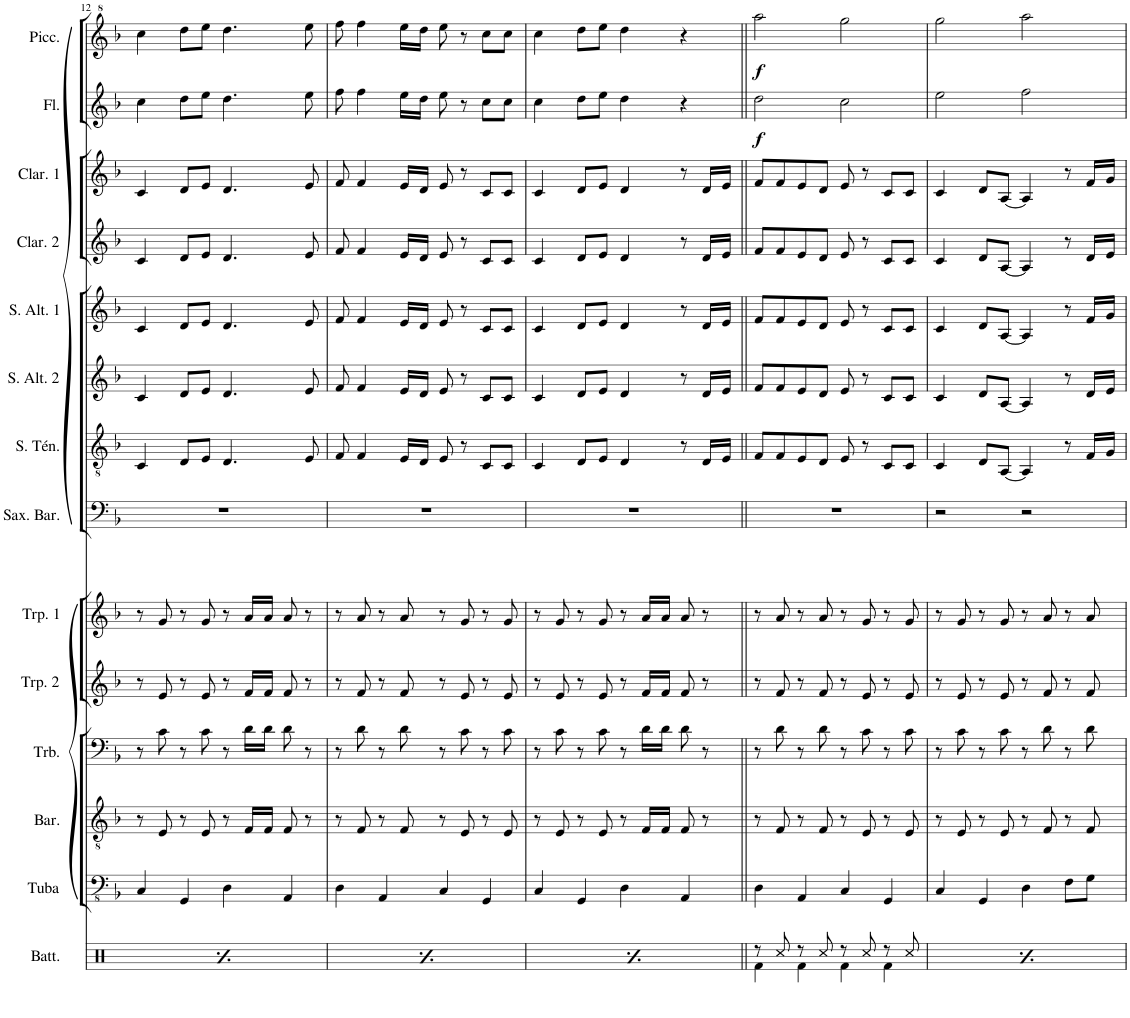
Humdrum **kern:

**kern	**kern	**kern	**kern	**kern	**kern	**kern	**kern	**kern	**kern	**kern	**kern	**kern	**dynam	**kern	**dynam
*part14	*part13	*part12	*part11	*part10	*part9	*part8	*part7	*part6	*part5	*part4	*part3	*part2	*part2	*part1	*part1
*staff14	*staff13	*staff12	*staff11	*staff10	*staff9	*staff8	*staff7	*staff6	*staff5	*staff4	*staff3	*staff2	*staff2	*staff1	*staff1
*I"Batterie	*I"Tuba Sib	*I"Baryton	*I"Trombone	*I"Trompette 2	*I"Trompette 1	*I"Saxophone Baryton	*I"Saxophone Ténor	*I"Saxophone Alto 2	*I"Saxophone Alto 1	*I"Clarinette 2	*I"Clarinette 1	*I"Flûte	*	*I"Piccolo	*
*I'Batt.	*I'Tuba	*I'Bar.	*I'Trb.	*I'Trp. 2	*I'Trp. 1	*I'Sax. Bar.	*I'S. Tén.	*I'S. Alt. 2	*I'S. Alt. 1	*I'Clar. 2	*I'Clar. 1	*I'Fl.	*	*I'Picc.	*
!!LO:PB:g=z
*clefX	*clefFv4	*clefGv2	*clefF4	*clefG2	*clefG2	*clefF4	*clefGv2	*clefG2	*clefG2	*clefG2	*clefG2	*clefG2	*	*clefG^2	*
*	*	*ITrd4c7	*	*ITrd1c2	*ITrd1c2	*ITrd12c21	*ITrd8c14	*ITrd5c9	*ITrd5c9	*ITrd1c2	*ITrd1c2	*	*	*ITrd-7c-12	*
*k[b-e-]	*k[b-]	*k[b-]	*k[b-]	*k[b-]	*k[b-]	*k[b-]	*k[b-]	*k[b-]	*k[b-]	*k[b-]	*k[b-]	*k[b-]	*	*k[b-]	*
*M4/4	*M4/4	*M4/4	*M4/4	*M4/4	*M4/4	*M4/4	*M4/4	*M4/4	*M4/4	*M4/4	*M4/4	*M4/4	*	*M4/4	*
=12	=12	=12	=12	=12	=12	=12	=12	=12	=12	=12	=12	=12	=12	=12	=12
*^	*	*	*	*	*	*	*	*	*	*	*	*	*	*	*
8r	4Rf\	4CC/	8r	8r	8r	8r	1r	4C/	4c/	4c/	4c/	4c/	4cc\	.	4ccc\	.
8Rcc/	.	.	8E^^/	8c^^\	8e^^/	8g^^/	.	.	.	.	.	.	.	.	.	.
8r	4Rf\	4GGG/	8r	8r	8r	8r	.	8D/L	8d/L	8d/L	8d/L	8d/L	8dd\L	.	8ddd\L	.
8Rcc/	.	.	8E^^/	8c^^\	8e^^/	8g^^/	.	8E/J	8e/J	8e/J	8e/J	8e/J	8ee\J	.	8eee\J	.
8r	4Rf\	4DD\	8r	8r	8r	8r	.	4.D/	4.d/	4.d/	4.d/	4.d/	4.dd\	.	4.ddd\	.
8Rcc/	.	.	16F^^/LL	16d^^\LL	16f^^/LL	16a^^/LL	.	.	.	.	.	.	.	.	.	.
.	.	.	16F^^/JJ	16d^^\JJ	16f^^/JJ	16a^^/JJ	.	.	.	.	.	.	.	.	.	.
8r	4Rf\	4AAA/	8F^^/	8d^^\	8f^^/	8a^^/	.	.	.	.	.	.	.	.	.	.
8Rcc/	.	.	8r	8r	8r	8r	.	8E/	8e/	8e/	8e/	8e/	8ee\	.	8eee\	.
=13	=13	=13	=13	=13	=13	=13	=13	=13	=13	=13	=13	=13	=13	=13	=13	=13
8r	4Rf\	4DD\	8r	8r	8r	8r	1r	8F/	8f/	8f/	8f/	8f/	8ff\	.	8fff\	.
8Rcc/	.	.	8F^^/	8d^^\	8f^^/	8a^^/	.	4F/	4f/	4f/	4f/	4f/	4ff\	.	4fff\	.
8r	4Rf\	4AAA/	8r	8r	8r	8r	.	.	.	.	.	.	.	.	.	.
8Rcc/	.	.	8F^^/	8d^^\	8f^^/	8a^^/	.	16E/LL	16e/LL	16e/LL	16e/LL	16e/LL	16ee\LL	.	16eee\LL	.
.	.	.	.	.	.	.	.	16D/JJ	16d/JJ	16d/JJ	16d/JJ	16d/JJ	16dd\JJ	.	16ddd\JJ	.
8r	4Rf\	4CC/	8r	8r	8r	8r	.	8E/	8e/	8e/	8e/	8e/	8ee\	.	8eee\	.
8Rcc/	.	.	8E^^/	8c^^\	8e^^/	8g^^/	.	8r	8r	8r	8r	8r	8r	.	8r	.
8r	4Rf\	4GGG/	8r	8r	8r	8r	.	8C/L	8c/L	8c/L	8c/L	8c/L	8cc\L	.	8ccc\L	.
8Rcc/	.	.	8E^^/	8c^^\	8e^^/	8g^^/	.	8C/J	8c/J	8c/J	8c/J	8c/J	8cc\J	.	8ccc\J	.
=14	=14	=14	=14	=14	=14	=14	=14	=14	=14	=14	=14	=14	=14	=14	=14	=14
8r	4Rf\	4CC/	8r	8r	8r	8r	1r	4C/	4c/	4c/	4c/	4c/	4cc\	.	4ccc\	.
8Rcc/	.	.	8E^^/	8c^^\	8e^^/	8g^^/	.	.	.	.	.	.	.	.	.	.
8r	4Rf\	4GGG/	8r	8r	8r	8r	.	8D/L	8d/L	8d/L	8d/L	8d/L	8dd\L	.	8ddd\L	.
8Rcc/	.	.	8E^^/	8c^^\	8e^^/	8g^^/	.	8E/J	8e/J	8e/J	8e/J	8e/J	8ee\J	.	8eee\J	.
8r	4Rf\	4DD\	8r	8r	8r	8r	.	4D/	4d/	4d/	4d/	4d/	4dd\	.	4ddd\	.
8Rcc/	.	.	16F^^/LL	16d^^\LL	16f^^/LL	16a^^/LL	.	.	.	.	.	.	.	.	.	.
.	.	.	16F^^/JJ	16d^^\JJ	16f^^/JJ	16a^^/JJ	.	.	.	.	.	.	.	.	.	.
8r	4Rf\	4AAA/	8F^^/	8d^^\	8f^^/	8a^^/	.	8r	8r	8r	8r	8r	4r	.	4r	.
8Rcc/	.	.	8r	8r	8r	8r	.	16D/LL	16d/LL	16d/LL	16d/LL	16d/LL	.	.	.	.
.	.	.	.	.	.	.	.	16E/JJ	16e/JJ	16e/JJ	16e/JJ	16e/JJ	.	.	.	.
=15||	=15||	=15||	=15||	=15||	=15||	=15||	=15||	=15||	=15||	=15||	=15||	=15||	=15||	=15||	=15||	=15||
!	!	!	!	!	!	!	!	!	!	!	!	!	!	!LO:DY:b	!	!LO:DY:b
8r	4Rf\	4DD\	8r	8r	8r	8r	1r	8F/L	8f/L	8f/L	8f/L	8f/L	2dd\	f	2aaa\	f
8Rcc/	.	.	8F^^/	8d^^\	8f^^/	8a^^/	.	8F/	8f/	8f/	8f/	8f/	.	.	.	.
8r	4Rf\	4AAA/	8r	8r	8r	8r	.	8E/	8e/	8e/	8e/	8e/	.	.	.	.
8Rcc/	.	.	8F^^/	8d^^\	8f^^/	8a^^/	.	8D/J	8d/J	8d/J	8d/J	8d/J	.	.	.	.
8r	4Rf\	4CC/	8r	8r	8r	8r	.	8E/	8e/	8e/	8e/	8e/	2cc\	.	2ggg\	.
8Rcc/	.	.	8E^^/	8c^^\	8e^^/	8g^^/	.	8r	8r	8r	8r	8r	.	.	.	.
8r	4Rf\	4GGG/	8r	8r	8r	8r	.	8C/L	8c/L	8c/L	8c/L	8c/L	.	.	.	.
8Rcc/	.	.	8E^^/	8c^^\	8e^^/	8g^^/	.	8C/J	8c/J	8c/J	8c/J	8c/J	.	.	.	.
=16	=16	=16	=16	=16	=16	=16	=16	=16	=16	=16	=16	=16	=16	=16	=16	=16
8r	4Rf\	4CC/	8r	8r	8r	8r	2r	4C/	4c/	4c/	4c/	4c/	2ee\	.	2ggg\	.
8Rcc/	.	.	8E^^/	8c^^\	8e^^/	8g^^/	.	.	.	.	.	.	.	.	.	.
8r	4Rf\	4GGG/	8r	8r	8r	8r	.	8D/L	8d/L	8d/L	8d/L	8d/L	.	.	.	.
8Rcc/	.	.	8E^^/	8c^^\	8e^^/	8g^^/	.	[8AA/J	[8A/J	[8A/J	[8A/J	[8A/J	.	.	.	.
8r	4Rf\	4DD\	8r	8r	8r	8r	2r	4AA/]	4A/]	4A/]	4A/]	4A/]	2ff\	.	2aaa\	.
8Rcc/	.	.	8F^^/	8d^^\	8f^^/	8a^^/	.	.	.	.	.	.	.	.	.	.
8r	4Rf\	8FF\L	8r	8r	8r	8r	.	8r	8r	8r	8r	8r	.	.	.	.
8Rcc/	.	8GG\J	8F^^/	8d^^\	8f^^/	8a^^/	.	16F/LL	16d/LL	16f/LL	16d/LL	16f/LL	.	.	.	.
.	.	.	.	.	.	.	.	16G/JJ	16e/JJ	16g/JJ	16e/JJ	16g/JJ	.	.	.	.
*v	*v	*	*	*	*	*	*	*	*	*	*	*	*	*	*	*
=	=	=	=	=	=	=	=	=	=	=	=	=	=	=	=
*-	*-	*-	*-	*-	*-	*-	*-	*-	*-	*-	*-	*-	*-	*-	*-
